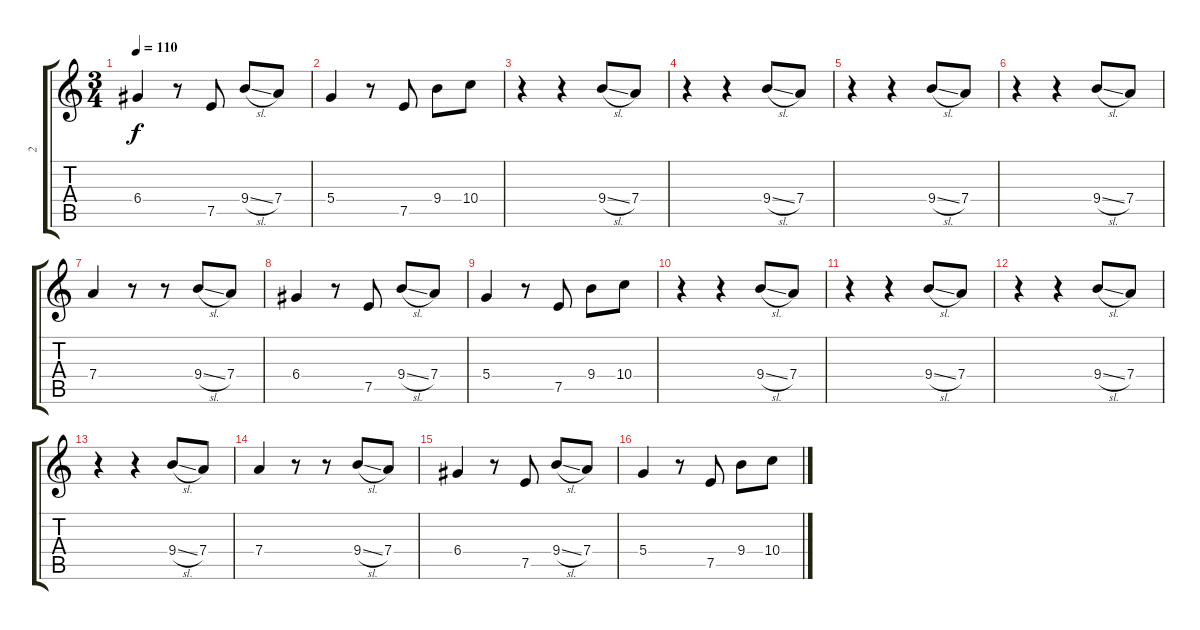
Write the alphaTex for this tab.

\track ("2" "2") {instrument electricguitarclean}
\staff {score tabs}
\tuning (E4 B3 G3 D3 A2 E2) {hide}
\ts (3 4)
\tempo 110
\clef g2
\ks c
6.4.4{dy f} r.8 7.5.8 9.4{sl}.8 7.4.8 |
5.4.4 r.8 7.5.8 9.4.8 10.4.8 |
r.4 r.4 9.4{sl}.8 7.4.8 |
r.4 r.4 9.4{sl}.8 7.4.8 |
r.4 r.4 9.4{sl}.8 7.4.8 |
r.4 r.4 9.4{sl}.8 7.4.8 |
7.4.4 r.8 r.8 9.4{sl}.8 7.4.8 |
6.4.4 r.8 7.5.8 9.4{sl}.8 7.4.8 |
5.4.4 r.8 7.5.8 9.4.8 10.4.8 |
r.4 r.4 9.4{sl}.8 7.4.8 |
r.4 r.4 9.4{sl}.8 7.4.8 |
r.4 r.4 9.4{sl}.8 7.4.8 |
r.4 r.4 9.4{sl}.8 7.4.8 |
7.4.4 r.8 r.8 9.4{sl}.8 7.4.8 |
6.4.4 r.8 7.5.8 9.4{sl}.8 7.4.8 |
5.4.4 r.8 7.5.8 9.4.8 10.4.8
